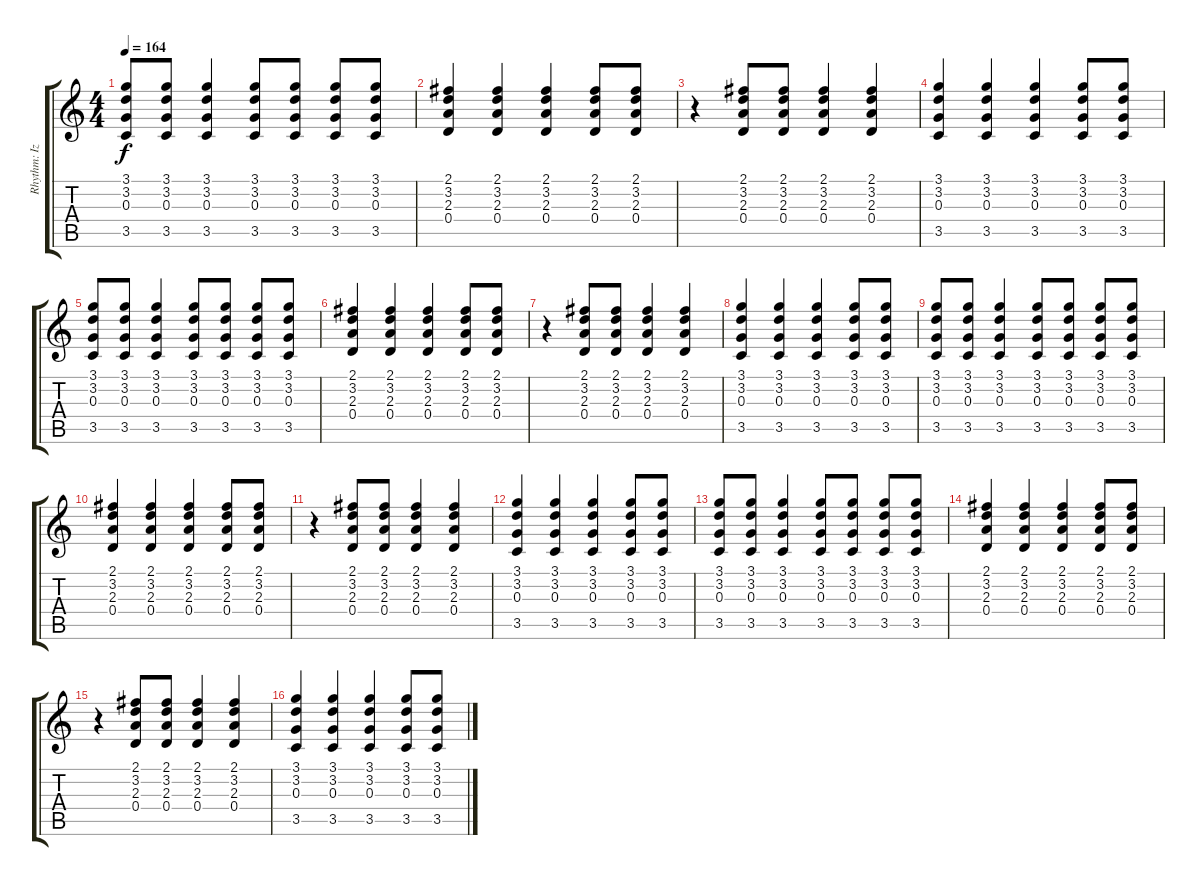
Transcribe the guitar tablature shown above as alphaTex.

\track ("Rhythm: Izzy" "Rhythm: Iz") {instrument acousticguitarsteel}
\staff {score tabs}
\tuning (E4 B3 G3 D3 A2 E2) {hide}
\ts (4 4)
\tempo 164
\clef g2
\ks c
(3.1 3.2 0.3 3.5).8{dy f} (3.1 3.2 0.3 3.5).8 (3.1 3.2 0.3 3.5).4 (3.1 3.2 0.3 3.5).8 (3.1 3.2 0.3 3.5).8 (3.1 3.2 0.3 3.5).8 (3.1 3.2 0.3 3.5).8 |
(2.1 3.2 2.3 0.4).4 (2.1 3.2 2.3 0.4).4 (2.1 3.2 2.3 0.4).4 (2.1 3.2 2.3 0.4).8 (2.1 3.2 2.3 0.4).8 |
r.4 (2.1 3.2 2.3 0.4).8 (2.1 3.2 2.3 0.4).8 (2.1 3.2 2.3 0.4).4 (2.1 3.2 2.3 0.4).4 |
(3.1 3.2 0.3 3.5).4 (3.1 3.2 0.3 3.5).4 (3.1 3.2 0.3 3.5).4 (3.1 3.2 0.3 3.5).8 (3.1 3.2 0.3 3.5).8 |
(3.1 3.2 0.3 3.5).8 (3.1 3.2 0.3 3.5).8 (3.1 3.2 0.3 3.5).4 (3.1 3.2 0.3 3.5).8 (3.1 3.2 0.3 3.5).8 (3.1 3.2 0.3 3.5).8 (3.1 3.2 0.3 3.5).8 |
(2.1 3.2 2.3 0.4).4 (2.1 3.2 2.3 0.4).4 (2.1 3.2 2.3 0.4).4 (2.1 3.2 2.3 0.4).8 (2.1 3.2 2.3 0.4).8 |
r.4 (2.1 3.2 2.3 0.4).8 (2.1 3.2 2.3 0.4).8 (2.1 3.2 2.3 0.4).4 (2.1 3.2 2.3 0.4).4 |
(3.1 3.2 0.3 3.5).4 (3.1 3.2 0.3 3.5).4 (3.1 3.2 0.3 3.5).4 (3.1 3.2 0.3 3.5).8 (3.1 3.2 0.3 3.5).8 |
(3.1 3.2 0.3 3.5).8 (3.1 3.2 0.3 3.5).8 (3.1 3.2 0.3 3.5).4 (3.1 3.2 0.3 3.5).8 (3.1 3.2 0.3 3.5).8 (3.1 3.2 0.3 3.5).8 (3.1 3.2 0.3 3.5).8 |
(2.1 3.2 2.3 0.4).4 (2.1 3.2 2.3 0.4).4 (2.1 3.2 2.3 0.4).4 (2.1 3.2 2.3 0.4).8 (2.1 3.2 2.3 0.4).8 |
r.4 (2.1 3.2 2.3 0.4).8 (2.1 3.2 2.3 0.4).8 (2.1 3.2 2.3 0.4).4 (2.1 3.2 2.3 0.4).4 |
(3.1 3.2 0.3 3.5).4 (3.1 3.2 0.3 3.5).4 (3.1 3.2 0.3 3.5).4 (3.1 3.2 0.3 3.5).8 (3.1 3.2 0.3 3.5).8 |
(3.1 3.2 0.3 3.5).8 (3.1 3.2 0.3 3.5).8 (3.1 3.2 0.3 3.5).4 (3.1 3.2 0.3 3.5).8 (3.1 3.2 0.3 3.5).8 (3.1 3.2 0.3 3.5).8 (3.1 3.2 0.3 3.5).8 |
(2.1 3.2 2.3 0.4).4 (2.1 3.2 2.3 0.4).4 (2.1 3.2 2.3 0.4).4 (2.1 3.2 2.3 0.4).8 (2.1 3.2 2.3 0.4).8 |
r.4 (2.1 3.2 2.3 0.4).8 (2.1 3.2 2.3 0.4).8 (2.1 3.2 2.3 0.4).4 (2.1 3.2 2.3 0.4).4 |
(3.1 3.2 0.3 3.5).4 (3.1 3.2 0.3 3.5).4 (3.1 3.2 0.3 3.5).4 (3.1 3.2 0.3 3.5).8 (3.1 3.2 0.3 3.5).8
